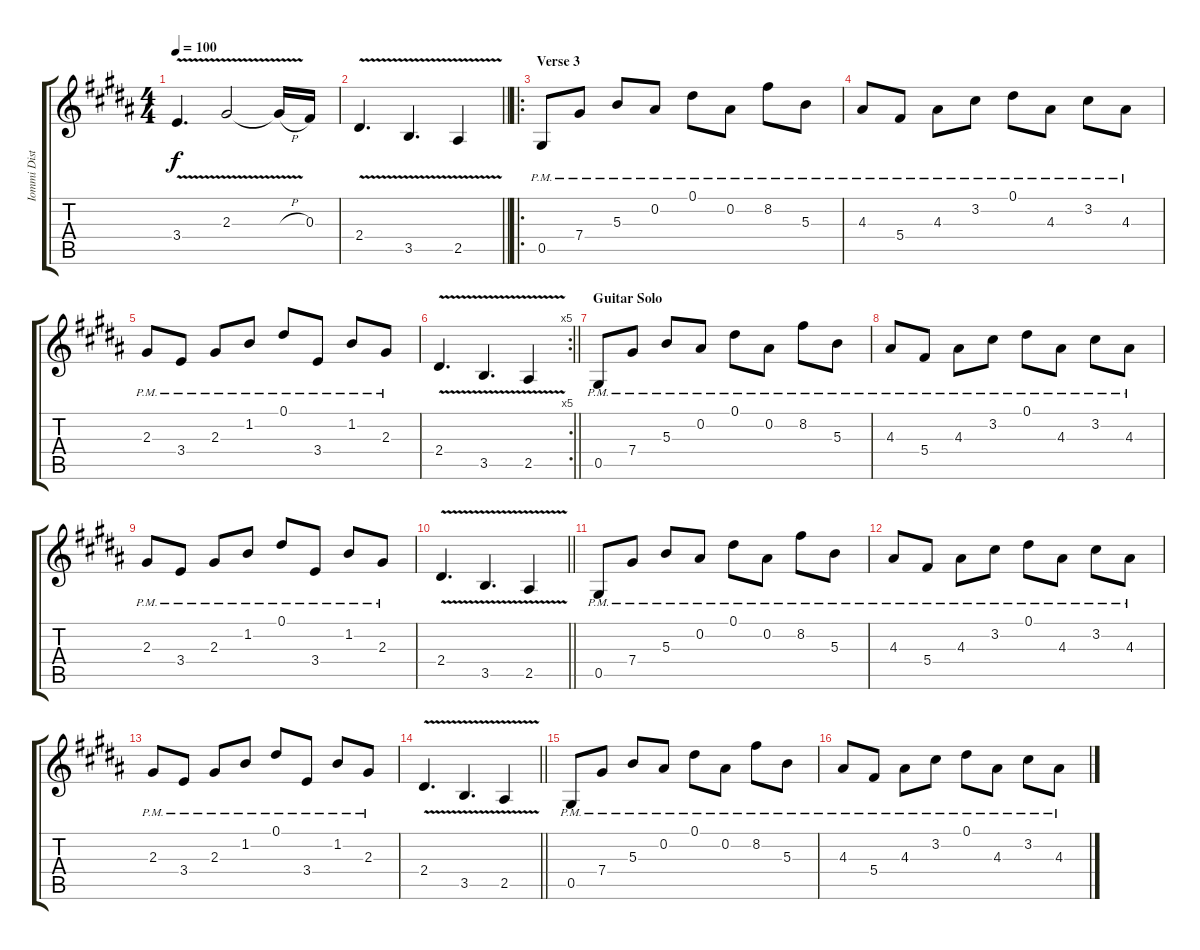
\track ("Iommi Distortion Rhythm" "Iommi Dist") {instrument distortionguitar}
\staff {score tabs}
\tuning (Eb4 Bb3 Gb3 Db3 Ab2 Eb2) {hide}
\ts (4 4)
\tempo 100
\clef g2
\ks b
3.4{v}.4{d dy f} 2.3{v}.2 2.3{h t}.16 0.3.16 |
\barLineRight lightlight
2.4{v}.4{d} 3.5{v}.4{d} 2.5{v}.4 |
\ro
\section ("" "Verse 3")
0.5{pm}.8 7.4{pm}.8 5.3{pm}.8 0.2{pm}.8 0.1{pm}.8 0.2{pm}.8 8.2{pm}.8 5.3{pm}.8 |
4.3{pm}.8 5.4{pm}.8 4.3{pm}.8 3.2{pm}.8 0.1{pm}.8 4.3{pm}.8 3.2{pm}.8 4.3{pm}.8 |
2.3{pm}.8 3.4{pm}.8 2.3{pm}.8 1.2{pm}.8 0.1{pm}.8 3.4{pm}.8 1.2{pm}.8 2.3{pm}.8 |
\rc 5
\barLineRight lightlight
2.4{v}.4{d} 3.5{v}.4{d} 2.5{v}.4 |
\section ("" "Guitar Solo")
0.5{pm}.8 7.4{pm}.8 5.3{pm}.8 0.2{pm}.8 0.1{pm}.8 0.2{pm}.8 8.2{pm}.8 5.3{pm}.8 |
4.3{pm}.8 5.4{pm}.8 4.3{pm}.8 3.2{pm}.8 0.1{pm}.8 4.3{pm}.8 3.2{pm}.8 4.3{pm}.8 |
2.3{pm}.8 3.4{pm}.8 2.3{pm}.8 1.2{pm}.8 0.1{pm}.8 3.4{pm}.8 1.2{pm}.8 2.3{pm}.8 |
\barLineRight lightlight
2.4{v}.4{d} 3.5{v}.4{d} 2.5{v}.4 |
0.5{pm}.8 7.4{pm}.8 5.3{pm}.8 0.2{pm}.8 0.1{pm}.8 0.2{pm}.8 8.2{pm}.8 5.3{pm}.8 |
4.3{pm}.8 5.4{pm}.8 4.3{pm}.8 3.2{pm}.8 0.1{pm}.8 4.3{pm}.8 3.2{pm}.8 4.3{pm}.8 |
2.3{pm}.8 3.4{pm}.8 2.3{pm}.8 1.2{pm}.8 0.1{pm}.8 3.4{pm}.8 1.2{pm}.8 2.3{pm}.8 |
\barLineRight lightlight
2.4{v}.4{d} 3.5{v}.4{d} 2.5{v}.4 |
0.5{pm}.8 7.4{pm}.8 5.3{pm}.8 0.2{pm}.8 0.1{pm}.8 0.2{pm}.8 8.2{pm}.8 5.3{pm}.8 |
4.3{pm}.8 5.4{pm}.8 4.3{pm}.8 3.2{pm}.8 0.1{pm}.8 4.3{pm}.8 3.2{pm}.8 4.3{pm}.8
